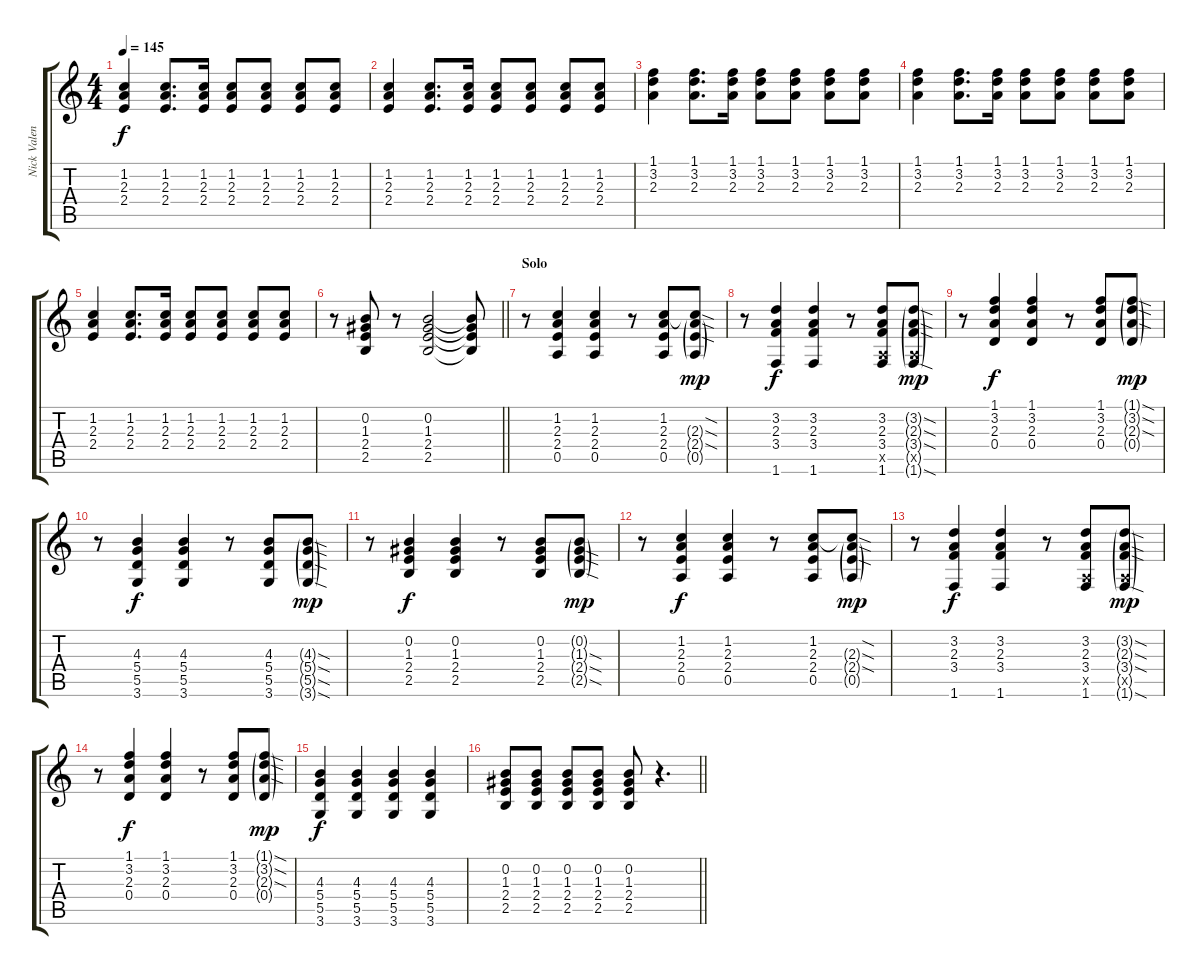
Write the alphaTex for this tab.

\track ("Nick Valensi" "Nick Valen") {instrument electricguitarclean}
\staff {score tabs}
\tuning (E4 B3 G3 D3 A2 E2) {hide}
\ts (4 4)
\tempo 145
\clef g2
\ks c
(1.2 2.3 2.4).4{dy f} (1.2 2.3 2.4).8{d} (1.2 2.3 2.4).16 (1.2 2.3 2.4).8 (1.2 2.3 2.4).8 (1.2 2.3 2.4).8 (1.2 2.3 2.4).8 |
(1.2 2.3 2.4).4 (1.2 2.3 2.4).8{d} (1.2 2.3 2.4).16 (1.2 2.3 2.4).8 (1.2 2.3 2.4).8 (1.2 2.3 2.4).8 (1.2 2.3 2.4).8 |
(1.1 3.2 2.3).4 (1.1 3.2 2.3).8{d} (1.1 3.2 2.3).16 (1.1 3.2 2.3).8 (1.1 3.2 2.3).8 (1.1 3.2 2.3).8 (1.1 3.2 2.3).8 |
(1.1 3.2 2.3).4 (1.1 3.2 2.3).8{d} (1.1 3.2 2.3).16 (1.1 3.2 2.3).8 (1.1 3.2 2.3).8 (1.1 3.2 2.3).8 (1.1 3.2 2.3).8 |
(1.2 2.3 2.4).4 (1.2 2.3 2.4).8{d} (1.2 2.3 2.4).16 (1.2 2.3 2.4).8 (1.2 2.3 2.4).8 (1.2 2.3 2.4).8 (1.2 2.3 2.4).8 |
\barLineRight lightlight
r.8 (0.2 1.3 2.4 2.5).8 r.8 (0.2 1.3 2.4 2.5).2 (0.2{t} 1.3{t} 2.4{t} 2.5{t}).8 |
\section ("" "Solo")
r.8 (1.2 2.3 2.4 0.5).4 (1.2 2.3 2.4 0.5).4 r.8 (1.2 2.3 2.4 0.5).8 (1.2{sod t} 2.3{sod g} 2.4{sod g} 0.5{g}).8{dy mp} |
r.8 (3.2 2.3 3.4 1.6).4{dy f} (3.2 2.3 3.4 1.6).4 r.8 (3.2 2.3 3.4 0.5{x} 1.6).8 (3.2{sod g} 2.3{sod g} 3.4{sod g} 0.5{g x} 1.6{sod g}).8{dy mp} |
r.8 (1.1 3.2 2.3 0.4).4{dy f} (1.1 3.2 2.3 0.4).4 r.8 (1.1 3.2 2.3 0.4).8 (1.1{sod g} 3.2{sod g} 2.3{sod g} 0.4{g}).8{dy mp} |
r.8 (4.3 5.4 5.5 3.6).4{dy f} (4.3 5.4 5.5 3.6).4 r.8 (4.3 5.4 5.5 3.6).8 (4.3{sod g} 5.4{sod g} 5.5{sod g} 3.6{sod g}).8{dy mp} |
r.8 (0.2 1.3 2.4 2.5).4{dy f} (0.2 1.3 2.4 2.5).4 r.8 (0.2 1.3 2.4 2.5).8 (0.2{g} 1.3{sod g} 2.4{sod g} 2.5{sod g}).8{dy mp} |
r.8 (1.2 2.3 2.4 0.5).4{dy f} (1.2 2.3 2.4 0.5).4 r.8 (1.2 2.3 2.4 0.5).8 (1.2{sod t} 2.3{sod g} 2.4{sod g} 0.5{g}).8{dy mp} |
r.8 (3.2 2.3 3.4 1.6).4{dy f} (3.2 2.3 3.4 1.6).4 r.8 (3.2 2.3 3.4 0.5{x} 1.6).8 (3.2{sod g} 2.3{sod g} 3.4{sod g} 0.5{g x} 1.6{sod g}).8{dy mp} |
r.8 (1.1 3.2 2.3 0.4).4{dy f} (1.1 3.2 2.3 0.4).4 r.8 (1.1 3.2 2.3 0.4).8 (1.1{sod g} 3.2{sod g} 2.3{sod g} 0.4{g}).8{dy mp} |
(4.3 5.4 5.5 3.6).4{dy f} (4.3 5.4 5.5 3.6).4 (4.3 5.4 5.5 3.6).4 (4.3 5.4 5.5 3.6).4 |
\barLineRight lightlight
(0.2 1.3 2.4 2.5).8 (0.2 1.3 2.4 2.5).8 (0.2 1.3 2.4 2.5).8 (0.2 1.3 2.4 2.5).8 (0.2 1.3 2.4 2.5).8 r.4{d}
